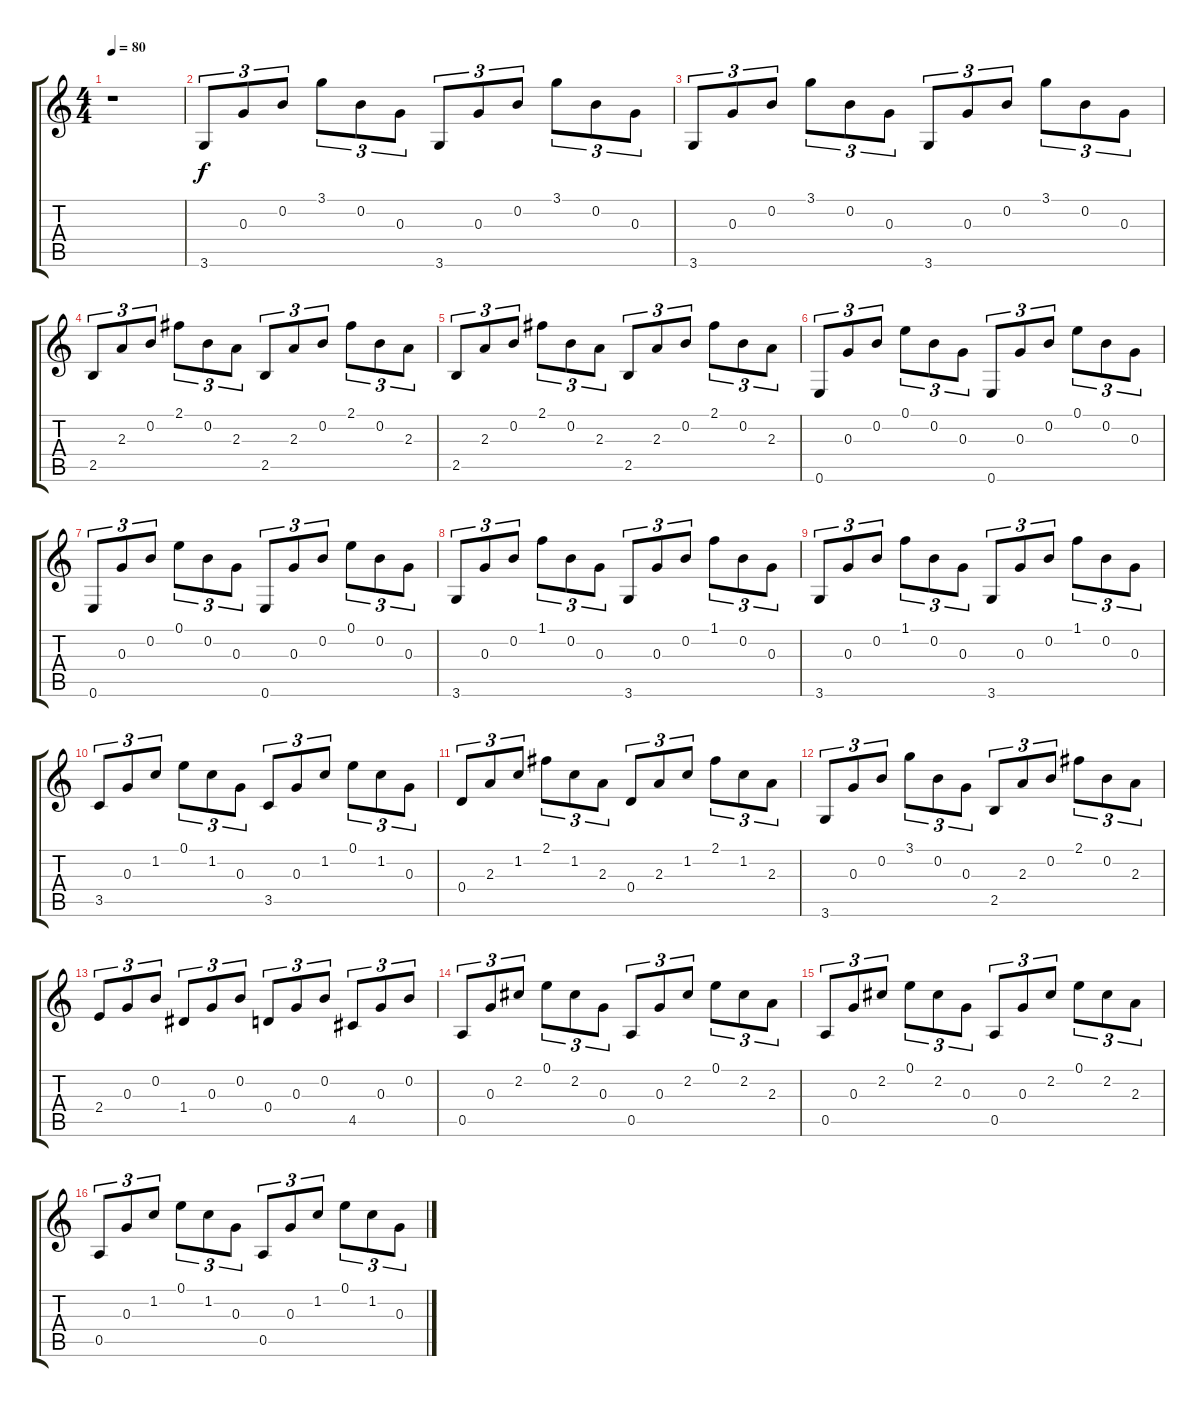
\track "" {instrument acousticguitarnylon}
\staff {score tabs}
\tuning (E4 B3 G3 D3 A2 E2) {hide}
\ts (4 4)
\tempo 80
\clef g2
\ks c
r.1{dy f instrument acousticguitarnylon} |
3.6.8{tu (3 2)} 0.3.8{tu (3 2)} 0.2.8{tu (3 2)} 3.1.8{tu (3 2)} 0.2.8{tu (3 2)} 0.3.8{tu (3 2)} 3.6.8{tu (3 2)} 0.3.8{tu (3 2)} 0.2.8{tu (3 2)} 3.1.8{tu (3 2)} 0.2.8{tu (3 2)} 0.3.8{tu (3 2)} |
3.6.8{tu (3 2)} 0.3.8{tu (3 2)} 0.2.8{tu (3 2)} 3.1.8{tu (3 2)} 0.2.8{tu (3 2)} 0.3.8{tu (3 2)} 3.6.8{tu (3 2)} 0.3.8{tu (3 2)} 0.2.8{tu (3 2)} 3.1.8{tu (3 2)} 0.2.8{tu (3 2)} 0.3.8{tu (3 2)} |
2.5.8{tu (3 2)} 2.3.8{tu (3 2)} 0.2.8{tu (3 2)} 2.1.8{tu (3 2)} 0.2.8{tu (3 2)} 2.3.8{tu (3 2)} 2.5.8{tu (3 2)} 2.3.8{tu (3 2)} 0.2.8{tu (3 2)} 2.1.8{tu (3 2)} 0.2.8{tu (3 2)} 2.3.8{tu (3 2)} |
2.5.8{tu (3 2)} 2.3.8{tu (3 2)} 0.2.8{tu (3 2)} 2.1.8{tu (3 2)} 0.2.8{tu (3 2)} 2.3.8{tu (3 2)} 2.5.8{tu (3 2)} 2.3.8{tu (3 2)} 0.2.8{tu (3 2)} 2.1.8{tu (3 2)} 0.2.8{tu (3 2)} 2.3.8{tu (3 2)} |
0.6.8{tu (3 2)} 0.3.8{tu (3 2)} 0.2.8{tu (3 2)} 0.1.8{tu (3 2)} 0.2.8{tu (3 2)} 0.3.8{tu (3 2)} 0.6.8{tu (3 2)} 0.3.8{tu (3 2)} 0.2.8{tu (3 2)} 0.1.8{tu (3 2)} 0.2.8{tu (3 2)} 0.3.8{tu (3 2)} |
0.6.8{tu (3 2)} 0.3.8{tu (3 2)} 0.2.8{tu (3 2)} 0.1.8{tu (3 2)} 0.2.8{tu (3 2)} 0.3.8{tu (3 2)} 0.6.8{tu (3 2)} 0.3.8{tu (3 2)} 0.2.8{tu (3 2)} 0.1.8{tu (3 2)} 0.2.8{tu (3 2)} 0.3.8{tu (3 2)} |
3.6.8{tu (3 2)} 0.3.8{tu (3 2)} 0.2.8{tu (3 2)} 1.1.8{tu (3 2)} 0.2.8{tu (3 2)} 0.3.8{tu (3 2)} 3.6.8{tu (3 2)} 0.3.8{tu (3 2)} 0.2.8{tu (3 2)} 1.1.8{tu (3 2)} 0.2.8{tu (3 2)} 0.3.8{tu (3 2)} |
3.6.8{tu (3 2)} 0.3.8{tu (3 2)} 0.2.8{tu (3 2)} 1.1.8{tu (3 2)} 0.2.8{tu (3 2)} 0.3.8{tu (3 2)} 3.6.8{tu (3 2)} 0.3.8{tu (3 2)} 0.2.8{tu (3 2)} 1.1.8{tu (3 2)} 0.2.8{tu (3 2)} 0.3.8{tu (3 2)} |
3.5.8{tu (3 2)} 0.3.8{tu (3 2)} 1.2.8{tu (3 2)} 0.1.8{tu (3 2)} 1.2.8{tu (3 2)} 0.3.8{tu (3 2)} 3.5.8{tu (3 2)} 0.3.8{tu (3 2)} 1.2.8{tu (3 2)} 0.1.8{tu (3 2)} 1.2.8{tu (3 2)} 0.3.8{tu (3 2)} |
0.4.8{tu (3 2)} 2.3.8{tu (3 2)} 1.2.8{tu (3 2)} 2.1.8{tu (3 2)} 1.2.8{tu (3 2)} 2.3.8{tu (3 2)} 0.4.8{tu (3 2)} 2.3.8{tu (3 2)} 1.2.8{tu (3 2)} 2.1.8{tu (3 2)} 1.2.8{tu (3 2)} 2.3.8{tu (3 2)} |
3.6.8{tu (3 2)} 0.3.8{tu (3 2)} 0.2.8{tu (3 2)} 3.1.8{tu (3 2)} 0.2.8{tu (3 2)} 0.3.8{tu (3 2)} 2.5.8{tu (3 2)} 2.3.8{tu (3 2)} 0.2.8{tu (3 2)} 2.1.8{tu (3 2)} 0.2.8{tu (3 2)} 2.3.8{tu (3 2)} |
2.4.8{tu (3 2)} 0.3.8{tu (3 2)} 0.2.8{tu (3 2)} 1.4.8{tu (3 2)} 0.3.8{tu (3 2)} 0.2.8{tu (3 2)} 0.4.8{tu (3 2)} 0.3.8{tu (3 2)} 0.2.8{tu (3 2)} 4.5.8{tu (3 2)} 0.3.8{tu (3 2)} 0.2.8{tu (3 2)} |
0.5.8{tu (3 2)} 0.3.8{tu (3 2)} 2.2.8{tu (3 2)} 0.1.8{tu (3 2)} 2.2.8{tu (3 2)} 0.3.8{tu (3 2)} 0.5.8{tu (3 2)} 0.3.8{tu (3 2)} 2.2.8{tu (3 2)} 0.1.8{tu (3 2)} 2.2.8{tu (3 2)} 2.3.8{tu (3 2)} |
0.5.8{tu (3 2)} 0.3.8{tu (3 2)} 2.2.8{tu (3 2)} 0.1.8{tu (3 2)} 2.2.8{tu (3 2)} 0.3.8{tu (3 2)} 0.5.8{tu (3 2)} 0.3.8{tu (3 2)} 2.2.8{tu (3 2)} 0.1.8{tu (3 2)} 2.2.8{tu (3 2)} 2.3.8{tu (3 2)} |
0.5.8{tu (3 2)} 0.3.8{tu (3 2)} 1.2.8{tu (3 2)} 0.1.8{tu (3 2)} 1.2.8{tu (3 2)} 0.3.8{tu (3 2)} 0.5.8{tu (3 2)} 0.3.8{tu (3 2)} 1.2.8{tu (3 2)} 0.1.8{tu (3 2)} 1.2.8{tu (3 2)} 0.3.8{tu (3 2)}
